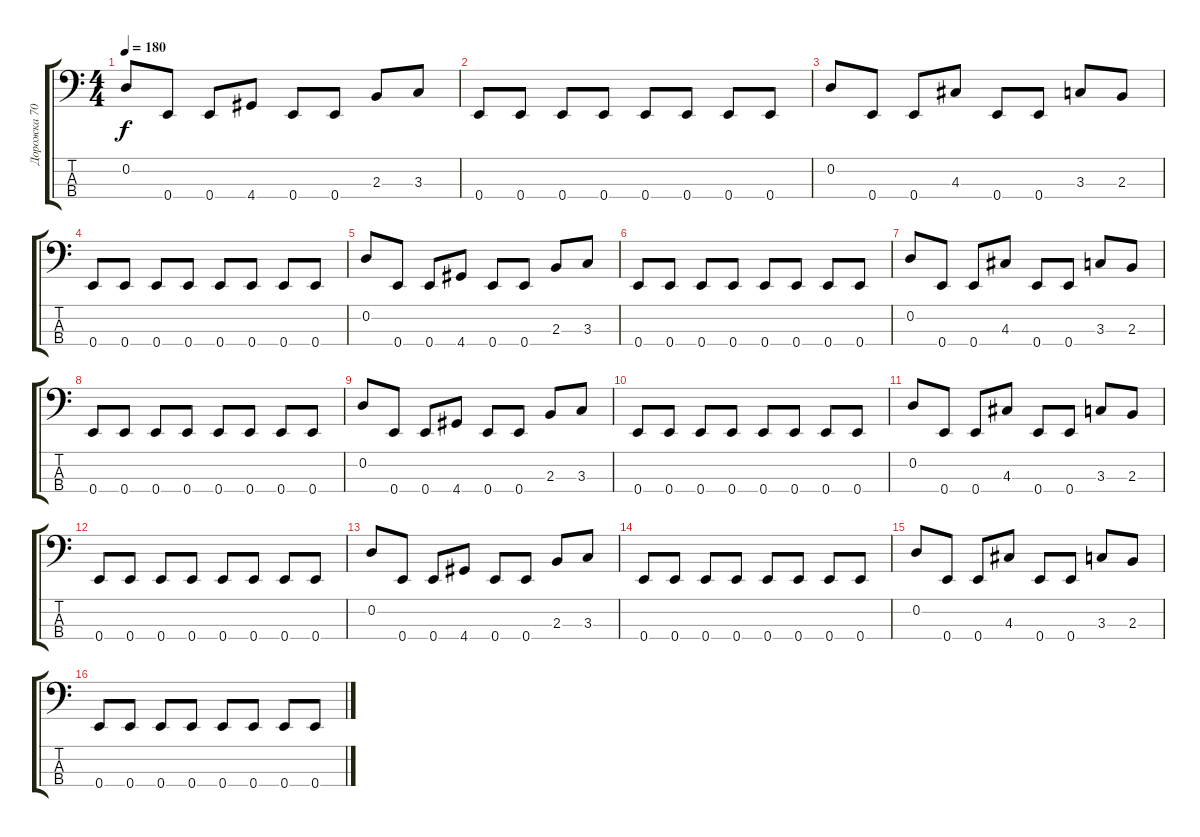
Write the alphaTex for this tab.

\track ("Дорожка 70" "Дорожка 70") {instrument slapbass2}
\staff {score tabs}
\tuning (G2 D2 A1 E1) {hide}
\ts (4 4)
\tempo 180
\clef f4
\ks c
0.2.8{dy f} 0.4.8 0.4.8 4.4.8 0.4.8 0.4.8 2.3.8 3.3.8 |
0.4.8 0.4.8 0.4.8 0.4.8 0.4.8 0.4.8 0.4.8 0.4.8 |
0.2.8 0.4.8 0.4.8 4.3.8 0.4.8 0.4.8 3.3.8 2.3.8 |
0.4.8 0.4.8 0.4.8 0.4.8 0.4.8 0.4.8 0.4.8 0.4.8 |
0.2.8 0.4.8 0.4.8 4.4.8 0.4.8 0.4.8 2.3.8 3.3.8 |
0.4.8 0.4.8 0.4.8 0.4.8 0.4.8 0.4.8 0.4.8 0.4.8 |
0.2.8 0.4.8 0.4.8 4.3.8 0.4.8 0.4.8 3.3.8 2.3.8 |
0.4.8 0.4.8 0.4.8 0.4.8 0.4.8 0.4.8 0.4.8 0.4.8 |
0.2.8 0.4.8 0.4.8 4.4.8 0.4.8 0.4.8 2.3.8 3.3.8 |
0.4.8 0.4.8 0.4.8 0.4.8 0.4.8 0.4.8 0.4.8 0.4.8 |
0.2.8 0.4.8 0.4.8 4.3.8 0.4.8 0.4.8 3.3.8 2.3.8 |
0.4.8 0.4.8 0.4.8 0.4.8 0.4.8 0.4.8 0.4.8 0.4.8 |
0.2.8 0.4.8 0.4.8 4.4.8 0.4.8 0.4.8 2.3.8 3.3.8 |
0.4.8 0.4.8 0.4.8 0.4.8 0.4.8 0.4.8 0.4.8 0.4.8 |
0.2.8 0.4.8 0.4.8 4.3.8 0.4.8 0.4.8 3.3.8 2.3.8 |
0.4.8 0.4.8 0.4.8 0.4.8 0.4.8 0.4.8 0.4.8 0.4.8
